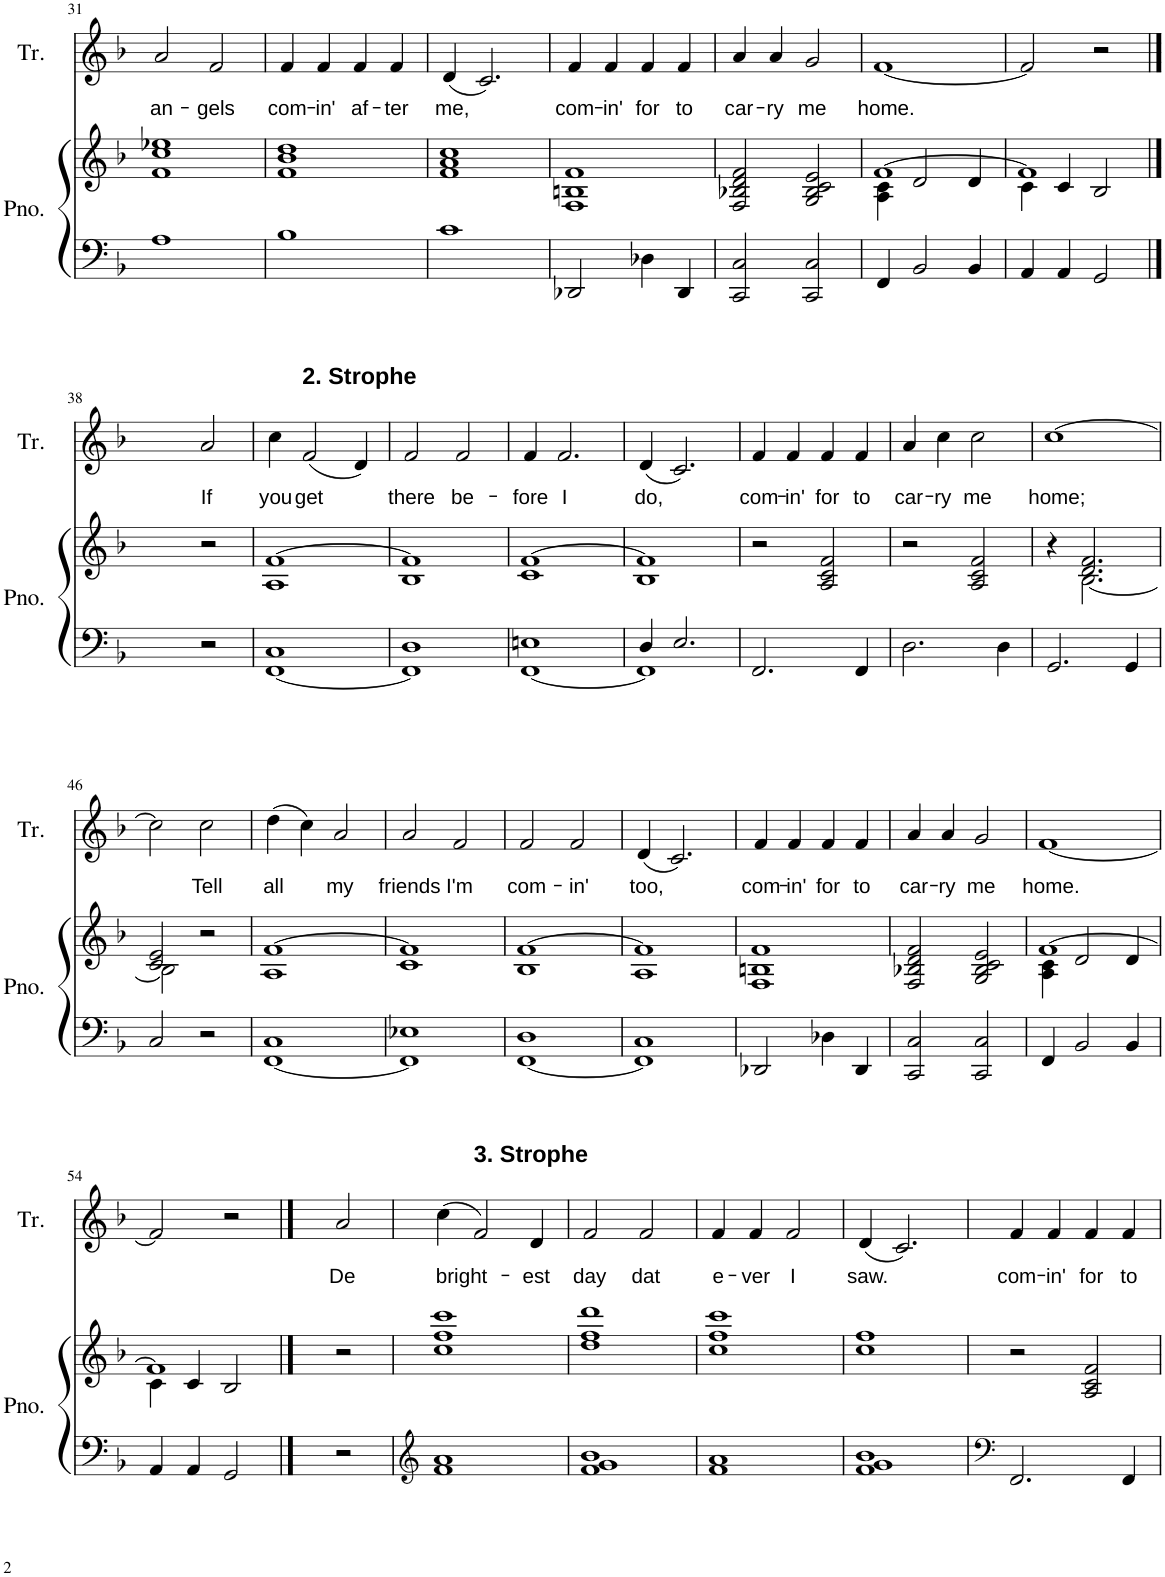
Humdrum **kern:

**kern	**kern	**kern	**text
*part2	*part2	*part1	*part1
*staff3	*staff2	*staff1	*staff1
*I"Klavier	*	*I"Gesang	*
!!LO:PB:g=z
*clefF4	*clefG2	*clefG2	*
*k[b-]	*k[b-]	*k[b-]	*
*F:	*F:	*F:	*
*M2/2	*M2/2	*M2/2	*
*met(c|)	*met(c|)	*met(c|)	*
=31	=31	=31	=31
!	!	!	!LO:LY:b
1A	1f 1cc 1ee-X	2a/	an-
!	!	!	!LO:LY:b
.	.	2f/	-gels
=32	=32	=32	=32
!	!	!	!LO:LY:b
1B-	1f 1b- 1dd	4f/	com-
!	!	!	!LO:LY:b
.	.	4f/	-in'
!	!	!	!LO:LY:b
.	.	4f/	af-
!	!	!	!LO:LY:b
.	.	4f/	-ter
=33	=33	=33	=33
!	!	!	!LO:LY:b
1c	1f 1a 1cc	(4d/	me,
.	.	2.c/)	.
=34	=34	=34	=34
!	!	!	!LO:LY:b
2DD-X/	1F 1Bn 1f	4f/	com-
!	!	!	!LO:LY:b
.	.	4f/	-in'
!	!	!	!LO:LY:b
4D-X\	.	4f/	for
!	!	!	!LO:LY:b
4DD-/	.	4f/	to
=35	=35	=35	=35
!	!	!	!LO:LY:b
2CC/ 2C/	2F/ 2B-X/ 2d/ 2f/	4a/	car-
!	!	!	!LO:LY:b
.	.	4a/	-ry
!	!	!	!LO:LY:b
2CC/ 2C/	2G/ 2B-/ 2c/ 2e/	2g/	me
=36	=36	=36	=36
*	*^	*	*
!	!	!	!	!LO:LY:b
4FF/	[1f	4A\ 4c\	[1f	home.
2BB-/	.	2d/	.	.
4BB-/	.	4d/	.	.
=37	=37	=37	=37	=37
4AA/	1f]	4c\	2f/]	.
4AA/	.	4c/	.	.
2GG/	.	2B-/	2r	.
*	*v	*v	*	*
!!LO:LB:g=z
==38	==38	==38	==38
2ryy	2ryy	2ryy	.
!	!	!	!LO:LY:b
2r	2r	2a/	If
=39	=39	=39	=39
*^	*^	*	*
!	!	!	!	!	!LO:LY:b
1C	[1FF	[1f	1A	4cc\	you
!	!	!	!	!LO:TX:a:B:t=2. Strophe	!
!	!	!	!	!	!LO:LY:b
.	.	.	.	(2f/	get
.	.	.	.	4d/)	.
=40	=40	=40	=40	=40	=40
!	!	!	!	!	!LO:LY:b
1D	1FF]	1f]	1B-	2f/	there
!	!	!	!	!	!LO:LY:b
.	.	.	.	2f/	be-
=41	=41	=41	=41	=41	=41
!	!	!	!	!	!LO:LY:b
1En	[1FF	[1f	1c	4f/	-fore
!	!	!	!	!	!LO:LY:b
.	.	.	.	2.f/	I
=42	=42	=42	=42	=42	=42
!	!	!	!	!	!LO:LY:b
4D/	1FF]	1f]	1B-	(4d/	do,
2.E/	.	.	.	2.c/)	.
*v	*v	*	*	*	*
*	*v	*v	*	*
=43	=43	=43	=43
!	!	!	!LO:LY:b
2.FF/	2r	4f/	com-
!	!	!	!LO:LY:b
.	.	4f/	-in'
!	!	!	!LO:LY:b
.	2A/ 2c/ 2f/	4f/	for
!	!	!	!LO:LY:b
4FF/	.	4f/	to
=44	=44	=44	=44
!	!	!	!LO:LY:b
2.D\	2r	4a/	car-
!	!	!	!LO:LY:b
.	.	4cc\	-ry
!	!	!	!LO:LY:b
.	2A/ 2c/ 2f/	2cc\	me
4D\	.	.	.
=45	=45	=45	=45
*	*^	*	*
!	!	!	!	!LO:LY:b
2.GG/	4r	4ryy	[1cc	home;
.	2.d/ 2.f/	[2.B-\	.	.
4GG/	.	.	.	.
!!LO:LB:g=z
=46	=46	=46	=46	=46
2C/	2c/ 2e/	2B-\]	2cc\]	.
!	!	!	!	!LO:LY:b
2r	2r	2ryy	2cc\	Tell
=47	=47	=47	=47	=47
*^	*	*	*	*
!	!	!	!	!	!LO:LY:b
1C	[1FF	[1f	1A	(4dd\	all
.	.	.	.	4cc\)	.
!	!	!	!	!	!LO:LY:b
.	.	.	.	2a/	my
=48	=48	=48	=48	=48	=48
!	!	!	!	!	!LO:LY:b
1E-X	1FF]	1f]	1c	2a/	friends
!	!	!	!	!	!LO:LY:b
.	.	.	.	2f/	I'm
=49	=49	=49	=49	=49	=49
!	!	!	!	!	!LO:LY:b
1D	[1FF	[1f	1B-	2f/	com-
!	!	!	!	!	!LO:LY:b
.	.	.	.	2f/	-in'
=50	=50	=50	=50	=50	=50
!	!	!	!	!	!LO:LY:b
1C	1FF]	1f]	1A	(4d/	too,
.	.	.	.	2.c/)	.
*v	*v	*	*	*	*
*	*v	*v	*	*
=51	=51	=51	=51
!	!	!	!LO:LY:b
2DD-X/	1F 1Bn 1f	4f/	com-
!	!	!	!LO:LY:b
.	.	4f/	-in'
!	!	!	!LO:LY:b
4D-X\	.	4f/	for
!	!	!	!LO:LY:b
4DD-/	.	4f/	to
=52	=52	=52	=52
!	!	!	!LO:LY:b
2CC/ 2C/	2F/ 2B-X/ 2d/ 2f/	4a/	car-
!	!	!	!LO:LY:b
.	.	4a/	-ry
!	!	!	!LO:LY:b
2CC/ 2C/	2G/ 2B-/ 2c/ 2e/	2g/	me
=53	=53	=53	=53
*	*^	*	*
!	!	!	!	!LO:LY:b
4FF/	[1f	4A\ 4c\	[1f	home.
2BB-/	.	2d/	.	.
4BB-/	.	4d/	.	.
!!LO:LB:g=z
=54	=54	=54	=54	=54
4AA/	1f]	4c\	2f/]	.
4AA/	.	4c/	.	.
2GG/	.	2B-/	2r	.
*	*v	*v	*	*
==55	==55	==55	==55
2ryy	2ryy	2ryy	.
!	!	!	!LO:LY:b
2r	2r	2a/	De
=56	=56	=56	=56
*clefG2	*	*	*
!	!	!	!LO:LY:b
1f 1a	1cc 1ff 1ccc	(4cc\	bright-
!	!	!LO:TX:a:B:t=3. Strophe	!
.	.	2f/)	.
!	!	!	!LO:LY:b
.	.	4d/	-est
=57	=57	=57	=57
!	!	!	!LO:LY:b
1f 1g 1b-	1dd 1ff 1ddd	2f/	day
!	!	!	!LO:LY:b
.	.	2f/	dat
=58	=58	=58	=58
!	!	!	!LO:LY:b
1f 1a	1cc 1ff 1ccc	4f/	e-
!	!	!	!LO:LY:b
.	.	4f/	-ver
!	!	!	!LO:LY:b
.	.	2f/	I
=59	=59	=59	=59
!	!	!	!LO:LY:b
1f 1g 1b-	1cc 1ff	(4d/	saw.
.	.	2.c/)	.
=60	=60	=60	=60
*clefF4	*	*	*
!	!	!	!LO:LY:b
2.FF/	2r	4f/	com-
!	!	!	!LO:LY:b
.	.	4f/	-in'
!	!	!	!LO:LY:b
.	2A/ 2c/ 2f/	4f/	for
!	!	!	!LO:LY:b
4FF/	.	4f/	to
=	=	=	=
*-	*-	*-	*-
